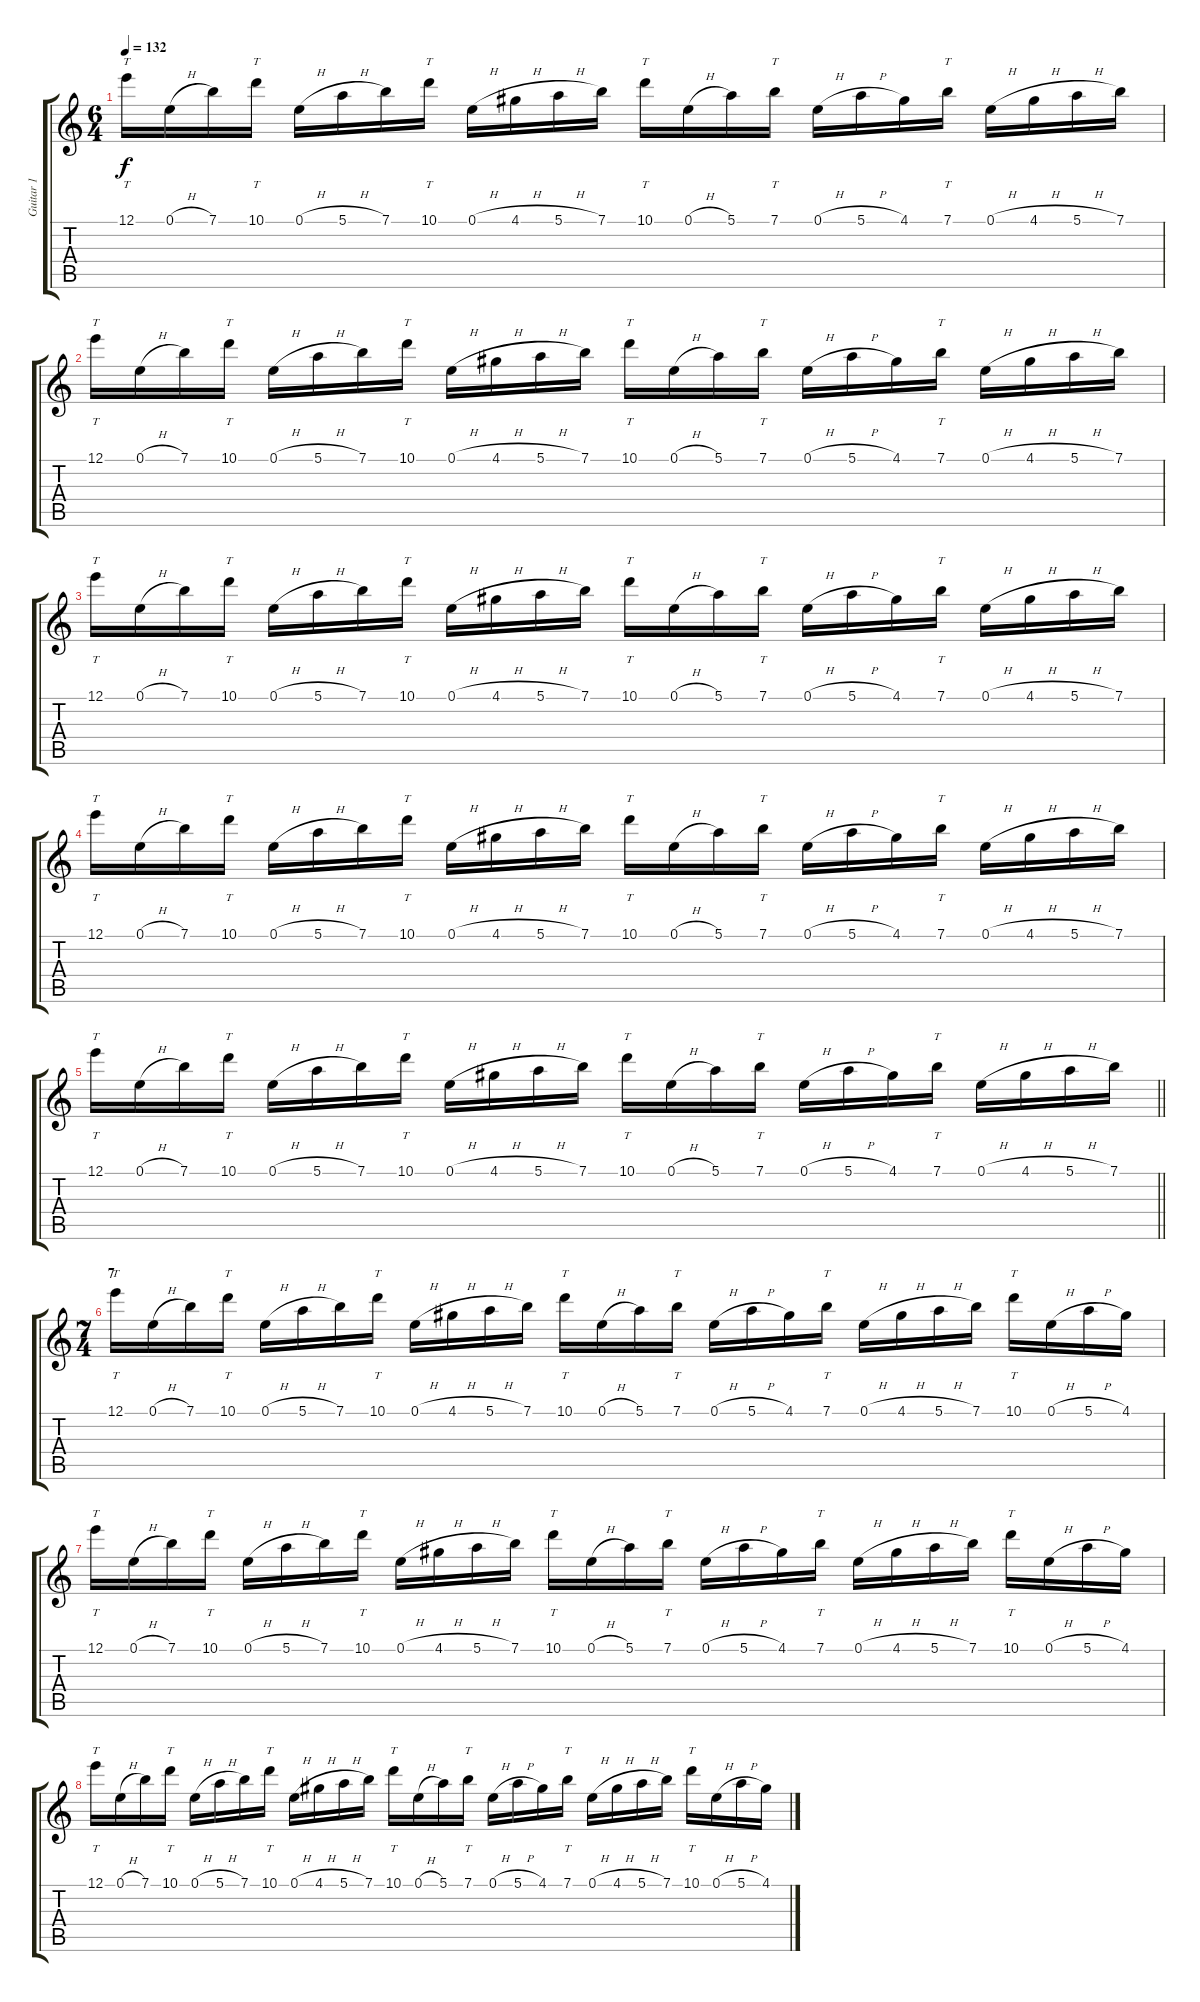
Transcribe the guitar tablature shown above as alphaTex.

\track ("Guitar 1" "Guitar 1") {instrument distortionguitar}
\staff {score tabs}
\tuning (E4 B3 G3 D3 A2 D2) {hide}
\ts (6 4)
\tempo 132
\clef g2
\ks c
12.1.16{tt dy f} 0.1{h}.16 7.1.16 10.1.16{tt} 0.1{h}.16 5.1{h}.16 7.1.16 10.1.16{tt} 0.1{h}.16 4.1{h}.16 5.1{h}.16 7.1.16 10.1.16{tt} 0.1{h}.16 5.1.16 7.1.16{tt} 0.1{h}.16 5.1{h}.16 4.1.16 7.1.16{tt} 0.1{h}.16 4.1{h}.16 5.1{h}.16 7.1.16 |
12.1.16{tt} 0.1{h}.16 7.1.16 10.1.16{tt} 0.1{h}.16 5.1{h}.16 7.1.16 10.1.16{tt} 0.1{h}.16 4.1{h}.16 5.1{h}.16 7.1.16 10.1.16{tt} 0.1{h}.16 5.1.16 7.1.16{tt} 0.1{h}.16 5.1{h}.16 4.1.16 7.1.16{tt} 0.1{h}.16 4.1{h}.16 5.1{h}.16 7.1.16 |
12.1.16{tt} 0.1{h}.16 7.1.16 10.1.16{tt} 0.1{h}.16 5.1{h}.16 7.1.16 10.1.16{tt} 0.1{h}.16 4.1{h}.16 5.1{h}.16 7.1.16 10.1.16{tt} 0.1{h}.16 5.1.16 7.1.16{tt} 0.1{h}.16 5.1{h}.16 4.1.16 7.1.16{tt} 0.1{h}.16 4.1{h}.16 5.1{h}.16 7.1.16 |
12.1.16{tt} 0.1{h}.16 7.1.16 10.1.16{tt} 0.1{h}.16 5.1{h}.16 7.1.16 10.1.16{tt} 0.1{h}.16 4.1{h}.16 5.1{h}.16 7.1.16 10.1.16{tt} 0.1{h}.16 5.1.16 7.1.16{tt} 0.1{h}.16 5.1{h}.16 4.1.16 7.1.16{tt} 0.1{h}.16 4.1{h}.16 5.1{h}.16 7.1.16 |
\barLineRight lightlight
12.1.16{tt} 0.1{h}.16 7.1.16 10.1.16{tt} 0.1{h}.16 5.1{h}.16 7.1.16 10.1.16{tt} 0.1{h}.16 4.1{h}.16 5.1{h}.16 7.1.16 10.1.16{tt} 0.1{h}.16 5.1.16 7.1.16{tt} 0.1{h}.16 5.1{h}.16 4.1.16 7.1.16{tt} 0.1{h}.16 4.1{h}.16 5.1{h}.16 7.1.16 |
\ts (7 4)
\section ("" "7")
12.1.16{tt} 0.1{h}.16 7.1.16 10.1.16{tt} 0.1{h}.16 5.1{h}.16 7.1.16 10.1.16{tt} 0.1{h}.16 4.1{h}.16 5.1{h}.16 7.1.16 10.1.16{tt} 0.1{h}.16 5.1.16 7.1.16{tt} 0.1{h}.16 5.1{h}.16 4.1.16 7.1.16{tt} 0.1{h}.16 4.1{h}.16 5.1{h}.16 7.1.16 10.1.16{tt} 0.1{h}.16 5.1{h}.16 4.1.16 |
12.1.16{tt} 0.1{h}.16 7.1.16 10.1.16{tt} 0.1{h}.16 5.1{h}.16 7.1.16 10.1.16{tt} 0.1{h}.16 4.1{h}.16 5.1{h}.16 7.1.16 10.1.16{tt} 0.1{h}.16 5.1.16 7.1.16{tt} 0.1{h}.16 5.1{h}.16 4.1.16 7.1.16{tt} 0.1{h}.16 4.1{h}.16 5.1{h}.16 7.1.16 10.1.16{tt} 0.1{h}.16 5.1{h}.16 4.1.16 |
12.1.16{tt} 0.1{h}.16 7.1.16 10.1.16{tt} 0.1{h}.16 5.1{h}.16 7.1.16 10.1.16{tt} 0.1{h}.16 4.1{h}.16 5.1{h}.16 7.1.16 10.1.16{tt} 0.1{h}.16 5.1.16 7.1.16{tt} 0.1{h}.16 5.1{h}.16 4.1.16 7.1.16{tt} 0.1{h}.16 4.1{h}.16 5.1{h}.16 7.1.16 10.1.16{tt} 0.1{h}.16 5.1{h}.16 4.1.16
